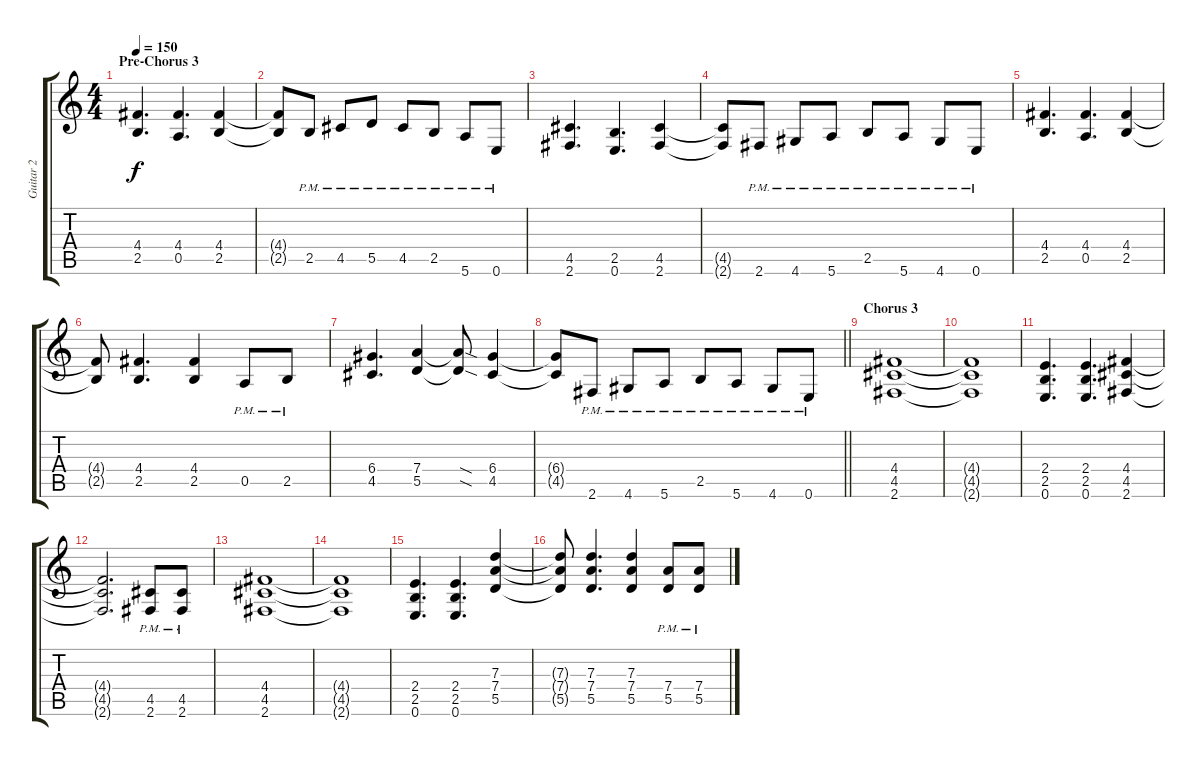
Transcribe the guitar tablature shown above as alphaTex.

\track ("Guitar 2" "Guitar 2") {instrument distortionguitar}
\staff {score tabs}
\tuning (E4 B3 G3 D3 A2 E2) {hide}
\ts (4 4)
\section ("" "Pre-Chorus 3")
\tempo 150
\clef g2
\ks c
(4.4 2.5).4{d dy f volume 12 balance 3} (4.4 0.5).4{d} (4.4 2.5).4 |
(4.4{t} 2.5{t}).8 2.5{pm}.8 4.5{pm}.8 5.5{pm}.8 4.5{pm}.8 2.5{pm}.8 5.6{pm}.8 0.6{pm}.8 |
(4.5 2.6).4{d} (2.5 0.6).4{d} (4.5 2.6).4 |
(4.5{t} 2.6{t}).8 2.6{pm}.8 4.6{pm}.8 5.6{pm}.8 2.5{pm}.8 5.6{pm}.8 4.6{pm}.8 0.6{pm}.8 |
(4.4 2.5).4{d} (4.4 0.5).4{d} (4.4 2.5).4 |
(4.4{t} 2.5{t}).8 (4.4 2.5).4{d} (4.4 2.5).4 0.5{pm}.8 2.5{pm}.8 |
(6.4 4.5).4{d} (7.4 5.5).4 (7.4{sod t} 5.5{sod t}).8 (6.4 4.5).4 |
\barLineRight lightlight
(6.4{t} 4.5{t}).8 2.6{pm}.8 4.6{pm}.8 5.6{pm}.8 2.5{pm}.8 5.6{pm}.8 4.6{pm}.8 0.6{pm}.8 |
\section ("" "Chorus 3")
(4.4 4.5 2.6).1 |
(4.4{t} 4.5{t} 2.6{t}).1 |
(2.4 2.5 0.6).4{d} (2.4 2.5 0.6).4{d} (4.4 4.5 2.6).4 |
(4.4{t} 4.5{t} 2.6{t}).2{d} (4.5{pm} 2.6{pm}).8 (4.5{pm} 2.6{pm}).8 |
(4.4 4.5 2.6).1 |
(4.4{t} 4.5{t} 2.6{t}).1 |
(2.4 2.5 0.6).4{d} (2.4 2.5 0.6).4{d} (7.3 7.4 5.5).4 |
(7.3{t} 7.4{t} 5.5{t}).8 (7.3 7.4 5.5).4{d} (7.3 7.4 5.5).4 (7.4{pm} 5.5{pm}).8 (7.4{pm} 5.5{pm}).8
